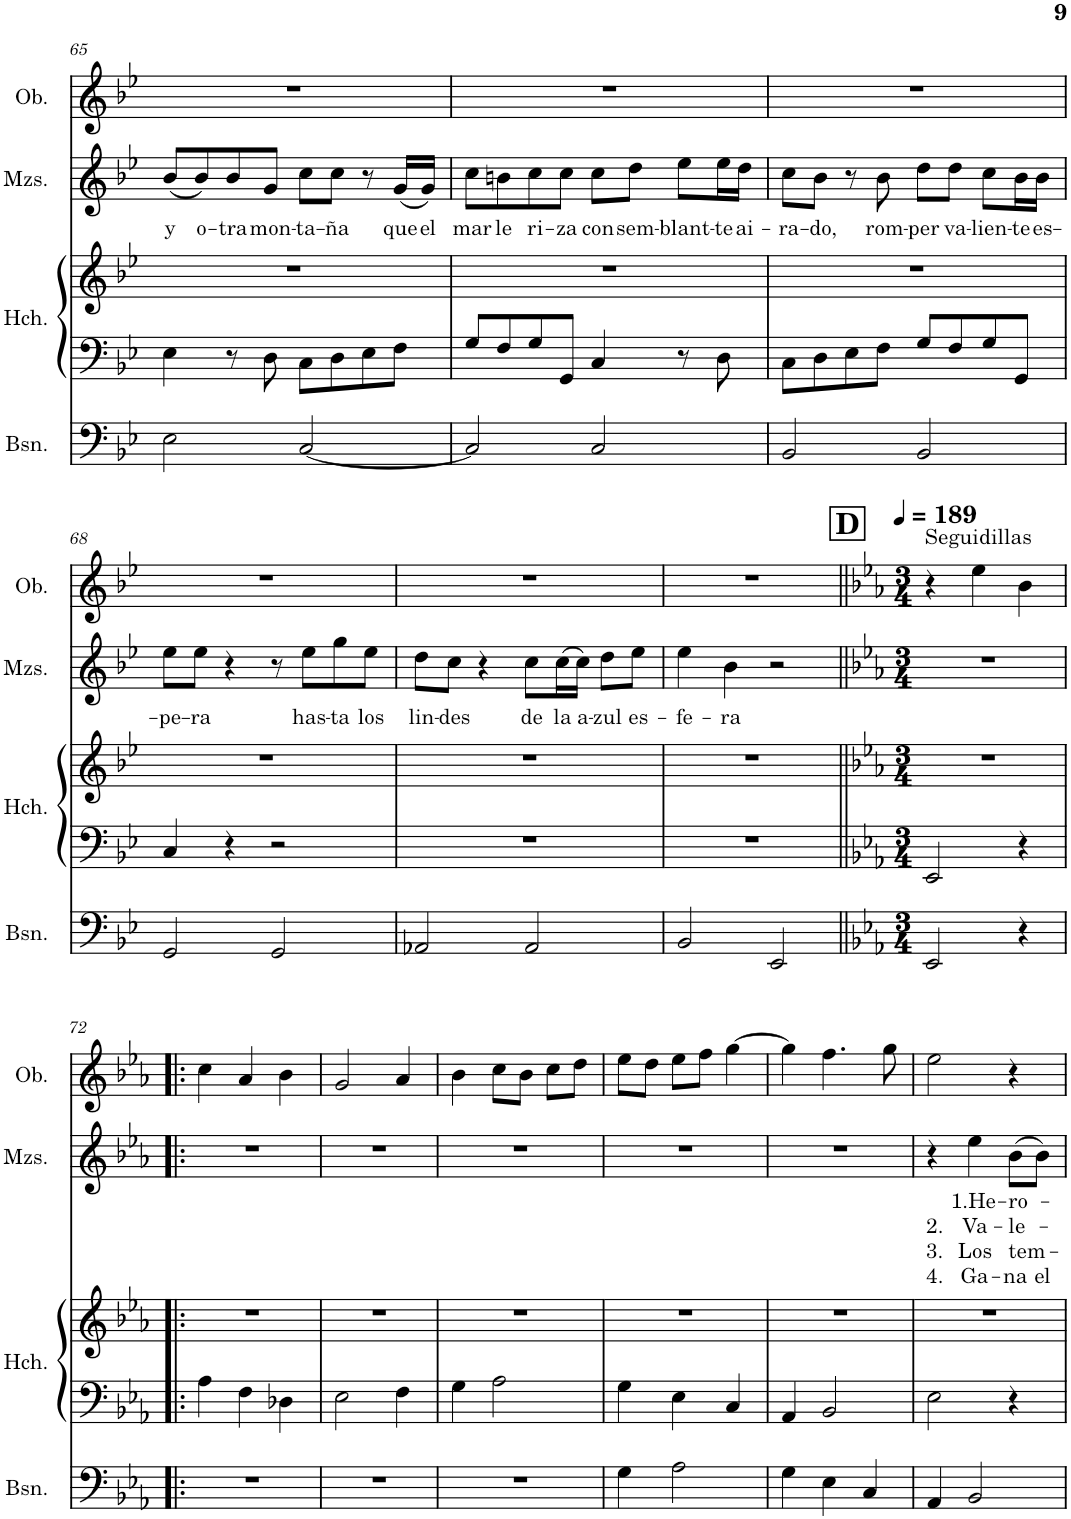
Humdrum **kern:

**kern	**kern	**kern	**kern	**text	**text	**text	**text	**kern
*part4	*part3	*part3	*part2	*part2	*part2	*part2	*part2	*part1
*staff5	*staff4	*staff3	*staff2	*staff2	*staff2	*staff2	*staff2	*staff1
*I"Bassoon	*I"Harpsichord	*	*I"Mezzo-soprano	*	*	*	*	*I"Oboe
*I'Bsn.	*I'Hch.	*	*I'Mzs.	*	*	*	*	*I'Ob.
!!LO:PB:g=z
*clefF4	*clefF4	*clefG2	*clefG2	*	*	*	*	*clefG2
*k[b-e-]	*k[b-e-]	*k[b-e-]	*k[b-e-]	*	*	*	*	*k[b-e-]
*M4/4	*M4/4	*M4/4	*M4/4	*	*	*	*	*M4/4
*met(c)	*met(c)	*met(c)	*met(c)	*	*	*	*	*met(c)
=65	=65	=65	=65	=65	=65	=65	=65	=65
!	!	!	!	!LO:LY:b	!	!	!	!
2E-\	4E-\	1r	(8b-/L	y	.	.	.	1r
!	!	!	!	!LO:LY:b	!	!	!	!
.	.	.	8b-/)	o-	.	.	.	.
!	!	!	!	!LO:LY:b	!	!	!	!
.	8r	.	8b-/	-tra	.	.	.	.
!	!	!	!	!LO:LY:b	!	!	!	!
.	8D\	.	8g/J	mon-	.	.	.	.
!	!	!	!	!LO:LY:b	!	!	!	!
[2C/	8C\L	.	8cc\L	-ta-	.	.	.	.
!	!	!	!	!LO:LY:b	!	!	!	!
.	8D\	.	8cc\J	-ña	.	.	.	.
.	8E-\	.	8r	.	.	.	.	.
!	!	!	!	!LO:LY:b	!	!	!	!
.	8F\J	.	(16g/LL	que	.	.	.	.
!	!	!	!	!LO:LY:b	!	!	!	!
.	.	.	16g/JJ)	el	.	.	.	.
=66	=66	=66	=66	=66	=66	=66	=66	=66
!	!	!	!	!LO:LY:b	!	!	!	!
2C/]	8G/L	1r	8cc\L	mar	.	.	.	1r
!	!	!	!	!LO:LY:b	!	!	!	!
.	8F/	.	8bn\	le	.	.	.	.
!	!	!	!	!LO:LY:b	!	!	!	!
.	8G/	.	8cc\	ri-	.	.	.	.
!	!	!	!	!LO:LY:b	!	!	!	!
.	8GG/J	.	8cc\J	-za	.	.	.	.
!	!	!	!	!LO:LY:b	!	!	!	!
2C/	4C/	.	8cc\L	con	.	.	.	.
!	!	!	!	!LO:LY:b	!	!	!	!
.	.	.	8dd\J	sem-	.	.	.	.
!	!	!	!	!LO:LY:b	!	!	!	!
.	8r	.	8ee-\L	-blant-	.	.	.	.
!	!	!	!	!LO:LY:b	!	!	!	!
.	8D\	.	16ee-\L	-te	.	.	.	.
!	!	!	!	!LO:LY:b	!	!	!	!
.	.	.	16dd\JJ	ai-	.	.	.	.
=67	=67	=67	=67	=67	=67	=67	=67	=67
!	!	!	!	!LO:LY:b	!	!	!	!
2BB-/	8C\L	1r	8cc\L	-ra-	.	.	.	1r
!	!	!	!	!LO:LY:b	!	!	!	!
.	8D\	.	8b-\J	-do,	.	.	.	.
.	8E-\	.	8r	.	.	.	.	.
!	!	!	!	!LO:LY:b	!	!	!	!
.	8F\J	.	8b-\	rom-	.	.	.	.
!	!	!	!	!LO:LY:b	!	!	!	!
2BB-/	8G/L	.	8dd\L	-per	.	.	.	.
!	!	!	!	!LO:LY:b	!	!	!	!
.	8F/	.	8dd\J	va-	.	.	.	.
!	!	!	!	!LO:LY:b	!	!	!	!
.	8G/	.	8cc\L	-lien-	.	.	.	.
!	!	!	!	!LO:LY:b	!	!	!	!
.	8GG/J	.	16b-\L	-te	.	.	.	.
!	!	!	!	!LO:LY:b	!	!	!	!
.	.	.	16b-\JJ	es-	.	.	.	.
!!LO:LB:g=z
=68	=68	=68	=68	=68	=68	=68	=68	=68
!	!	!	!	!LO:LY:b	!	!	!	!
2GG/	4C/	1r	8ee-\L	-pe-	.	.	.	1r
!	!	!	!	!LO:LY:b	!	!	!	!
.	.	.	8ee-\J	-ra	.	.	.	.
.	4r	.	4r	.	.	.	.	.
2GG/	2r	.	8r	.	.	.	.	.
!	!	!	!	!LO:LY:b	!	!	!	!
.	.	.	8ee-\L	has-	.	.	.	.
!	!	!	!	!LO:LY:b	!	!	!	!
.	.	.	8gg\	-ta	.	.	.	.
!	!	!	!	!LO:LY:b	!	!	!	!
.	.	.	8ee-\J	los	.	.	.	.
=69	=69	=69	=69	=69	=69	=69	=69	=69
!	!	!	!	!LO:LY:b	!	!	!	!
2AA-X/	1r	1r	8dd\L	lin-	.	.	.	1r
!	!	!	!	!LO:LY:b	!	!	!	!
.	.	.	8cc\J	-des	.	.	.	.
.	.	.	4r	.	.	.	.	.
!	!	!	!	!LO:LY:b	!	!	!	!
2AA-/	.	.	8cc\L	de	.	.	.	.
!	!	!	!	!LO:LY:b	!	!	!	!
.	.	.	(16cc\L	la	.	.	.	.
!	!	!	!	!LO:LY:b	!	!	!	!
.	.	.	16cc\JJ)	a-	.	.	.	.
!	!	!	!	!LO:LY:b	!	!	!	!
.	.	.	8dd\L	-zul	.	.	.	.
!	!	!	!	!LO:LY:b	!	!	!	!
.	.	.	8ee-\J	es-	.	.	.	.
=70	=70	=70	=70	=70	=70	=70	=70	=70
!	!	!	!	!LO:LY:b	!	!	!	!
2BB-/	1r	1r	4ee-\	-fe-	.	.	.	1r
!	!	!	!	!LO:LY:b	!	!	!	!
.	.	.	4b-\	-ra	.	.	.	.
2EE-/	.	.	2r	.	.	.	.	.
=71||	=71||	=71||	=71||	=71||	=71||	=71||	=71||	=71||
!!LO:REH:place=s1:a:B:cj:fs=14:t=D
*k[b-e-a-]	*k[b-e-a-]	*k[b-e-a-]	*k[b-e-a-]	*	*	*	*	*k[b-e-a-]
*M3/4	*M3/4	*M3/4	*M3/4	*	*	*	*	*M3/4
*	*	*	*	*	*	*	*	*MM189
!	!	!	!	!	!	!	!	!LO:TX:a:t=Seguidillas
2EE-/	2EE-/	2.r	2.r	.	.	.	.	4r
.	.	.	.	.	.	.	.	4ee-\
4r	4r	.	.	.	.	.	.	4b-\
!!LO:LB:g=z
=72!|:	=72!|:	=72!|:	=72!|:	=72!|:	=72!|:	=72!|:	=72!|:	=72!|:
2.r	4A-\	2.r	2.r	.	.	.	.	4cc\
.	4F\	.	.	.	.	.	.	4a-/
.	4D-X\	.	.	.	.	.	.	4b-\
=73	=73	=73	=73	=73	=73	=73	=73	=73
2.r	2E-\	2.r	2.r	.	.	.	.	2g/
.	4F\	.	.	.	.	.	.	4a-/
=74	=74	=74	=74	=74	=74	=74	=74	=74
2.r	4G\	2.r	2.r	.	.	.	.	4b-\
.	2A-\	.	.	.	.	.	.	8cc\L
.	.	.	.	.	.	.	.	8b-\J
.	.	.	.	.	.	.	.	8cc\L
.	.	.	.	.	.	.	.	8dd\J
=75	=75	=75	=75	=75	=75	=75	=75	=75
4G\	4G\	2.r	2.r	.	.	.	.	8ee-\L
.	.	.	.	.	.	.	.	8dd\J
2A-\	4E-\	.	.	.	.	.	.	8ee-\L
.	.	.	.	.	.	.	.	8ff\J
.	4C/	.	.	.	.	.	.	[4gg\
=76	=76	=76	=76	=76	=76	=76	=76	=76
4G\	4AA-/	2.r	2.r	.	.	.	.	4gg\]
4E-\	2BB-/	.	.	.	.	.	.	4.ff\
4C/	.	.	.	.	.	.	.	.
.	.	.	.	.	.	.	.	8gg\
=77	=77	=77	=77	=77	=77	=77	=77	=77
!	!	!	!	!	!LO:LY:b	!LO:LY:b	!LO:LY:b	!
4AA-/	2E-\	2.r	4r	.	2.	3.	4.	2ee-\
!	!	!	!	!LO:LY:b	!LO:LY:b	!LO:LY:b	!LO:LY:b	!
2BB-/	.	.	4ee-\	1.He-	Va-	Los	Ga-	.
!	!	!	!	!LO:LY:b	!LO:LY:b	!LO:LY:b	!LO:LY:b	!
.	4r	.	(8b-\L	-ro-	-le-	tem-	-na	4r
!	!	!	!	!	!	!	!LO:LY:b	!
.	.	.	8b-\J)	.	.	.	el	.
=	=	=	=	=	=	=	=	=
*-	*-	*-	*-	*-	*-	*-	*-	*-
